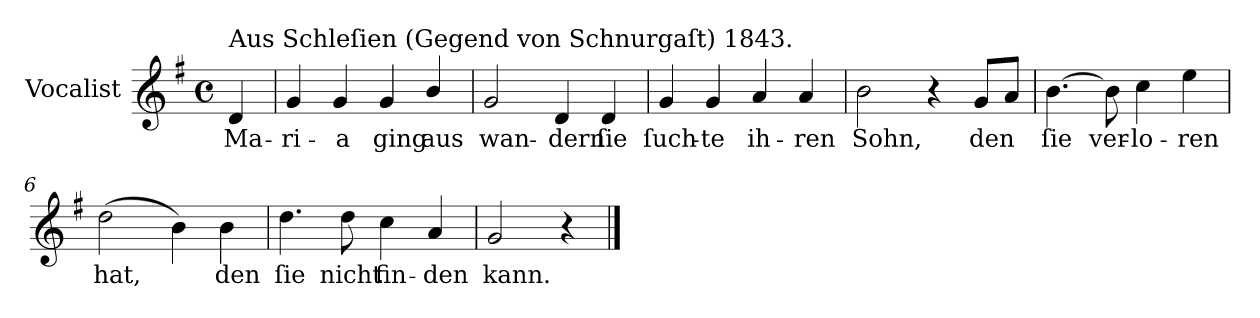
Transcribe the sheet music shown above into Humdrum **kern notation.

**kern	**text
*part1	*part1
*staff1	*staff1
*I"Vocalist	*
*k[f#]	*
*G:	*
*M4/4	*
*met(c)	*
=	=
!LO:TX:a:t=Aus Schleſien (Gegend von Schnurgaſt) 1843.	!
4d	Ma-
=1	=1
4g	-ri-
4g	-a
4g	ging
4b/	aus
=2	=2
2g	wan-
4d	-dern
4d	ſie
=3	=3
4g	ſuch-
4g	-te
4a	ih-
4a	-ren
=4	=4
2b	Sohn,
4r	.
8gL	den
8aJ	.
=5	=5
[4.b	ſie
8b]	ver-
4cc	-lo-
4ee	-ren
=6	=6
(2dd	hat,
4b)	.
4b	den
=7	=7
4.dd	ſie
8dd	nicht
4cc	fin-
4a	-den
=8	=8
2g	kann.
4r	.
==	==
*-	*-
